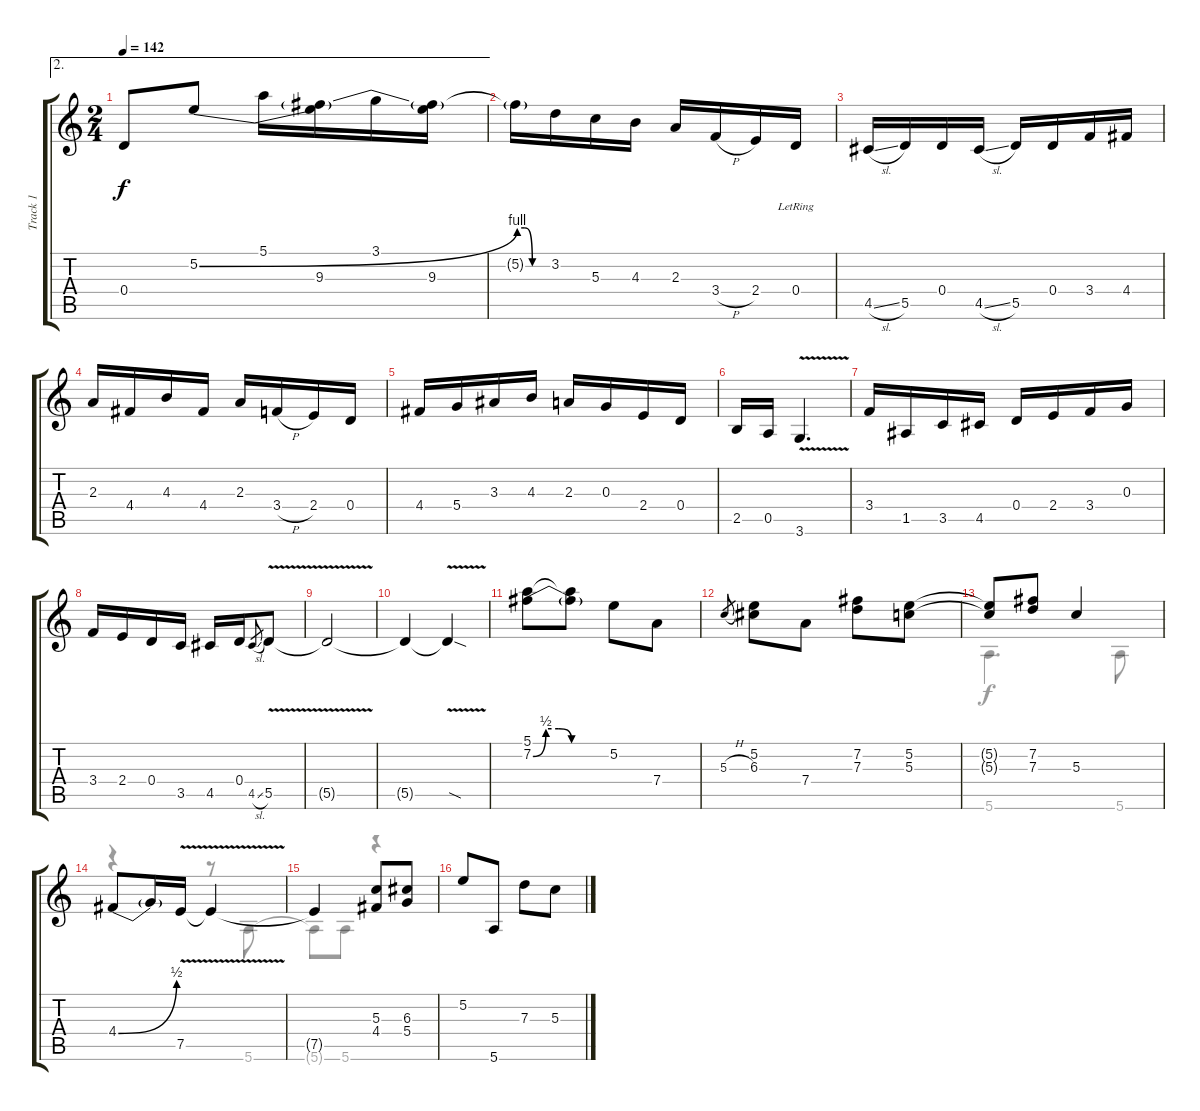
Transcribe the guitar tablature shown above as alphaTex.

\track ("Track 1" "Track 1") {instrument electricguitarclean}
\staff {score tabs}
\tuning (E4 B3 G3 D3 A2 E2) {hide}
\voice
\ae 2
\ts (2 4)
\tempo 142
\clef g2
\ks c
0.4.8{dy f} 5.2{be (bend 0 0 60 4)}.8 5.1.16 (5.2{t} 9.3).16 3.1.16 (5.2{t} 9.3).16 |
5.2{be (custom 0 4 15 4 30 0 60 0) t}.16 3.2.16 5.3.16 4.3.16 2.3.16 3.4{h}.16 2.4.16 0.4{lr}.16 |
4.5{sl}.16 5.5.16 0.4.16 4.5{sl}.16 5.5.16 0.4.16 3.4.16 4.4.16 |
2.3.16 4.4.16 4.3.16 4.4.16 2.3.16 3.4{h}.16 2.4.16 0.4.16 |
4.4.16 5.4.16 3.3.16 4.3.16 2.3.16 0.3.16 2.4.16 0.4.16 |
2.5.16 0.5.16 3.6{v}.4{d} |
3.4.16 1.5.16 3.5.16 4.5.16 0.4.16 2.4.16 3.4.16 0.3.16 |
3.4.16 2.4.16 0.4.16 3.5.16 4.5.16 0.4.16 4.5{sl}.8{gr} 5.5{v}.8 |
5.5{t}.2 |
5.5{t}.4 5.5{v sod t}.4 |
(5.1 7.2{be (custom 0 0 10 2 20 2 30 0 60 0)}).8 (5.1{t} 7.2{t}).8 5.2.8 7.4.8 |
5.3{h}.8{gr} (5.2 6.3).8 7.4.8 (7.2 7.3).8 (5.2 5.3).8 |
(5.2{t} 5.3{t}).8 (7.2 7.3).8 5.3.4 |
4.4{be (bend 0 0 60 2)}.8 4.4{t}.16 7.5{v}.16 7.5{t}.4 |
7.5{t}.4 (5.3 4.4).8 (6.3 5.4).8 |
5.2.8 5.6.8 7.3.8 5.3.8
\voice
\clef g2
\ottava regular
\simile none
\ks c
|
|
|
|
|
|
|
|
|
|
|
|
5.6.4{d} 5.6.8 |
r.4 r.8 5.6.8 |
5.6{t}.8 5.6.8 r.4 |
